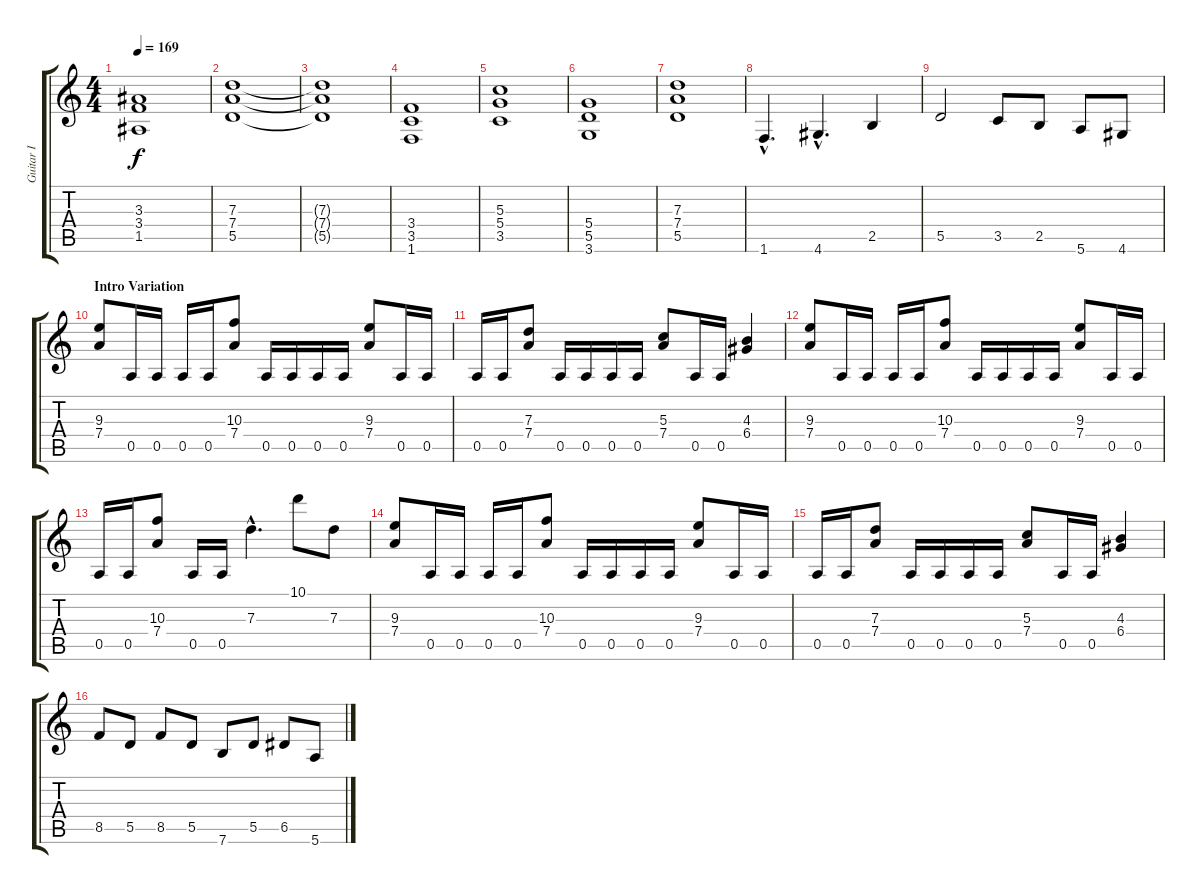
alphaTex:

\track ("Guitar I" "Guitar I") {instrument distortionguitar}
\staff {score tabs}
\tuning (E4 B3 G3 D3 A2 E2) {hide}
\ts (4 4)
\tempo 169
\clef g2
\ks c
(3.3 3.4 1.5).1{dy f} |
(7.3 7.4 5.5).1 |
(7.3{t} 7.4{t} 5.5{t}).1 |
(3.4 3.5 1.6).1 |
(5.3 5.4 3.5).1 |
(5.4 5.5 3.6).1 |
(7.3 7.4 5.5).1 |
1.6{hac}.4{d} 4.6{hac}.4{d} 2.5.4 |
5.5.2 3.5.8 2.5.8 5.6.8 4.6.8 |
\section ("" "Intro Variation")
(9.3 7.4).8 0.5.16 0.5.16 0.5.16 0.5.16 (10.3 7.4).8 0.5.16 0.5.16 0.5.16 0.5.16 (9.3 7.4).8 0.5.16 0.5.16 |
0.5.16 0.5.16 (7.3 7.4).8 0.5.16 0.5.16 0.5.16 0.5.16 (5.3 7.4).8 0.5.16 0.5.16 (4.3 6.4).4 |
(9.3 7.4).8 0.5.16 0.5.16 0.5.16 0.5.16 (10.3 7.4).8 0.5.16 0.5.16 0.5.16 0.5.16 (9.3 7.4).8 0.5.16 0.5.16 |
0.5.16 0.5.16 (10.3 7.4).8 0.5.16 0.5.16 7.3{hac}.4{d} 10.1.8 7.3.8 |
(9.3 7.4).8 0.5.16 0.5.16 0.5.16 0.5.16 (10.3 7.4).8 0.5.16 0.5.16 0.5.16 0.5.16 (9.3 7.4).8 0.5.16 0.5.16 |
0.5.16 0.5.16 (7.3 7.4).8 0.5.16 0.5.16 0.5.16 0.5.16 (5.3 7.4).8 0.5.16 0.5.16 (4.3 6.4).4 |
8.5.8 5.5.8 8.5.8 5.5.8 7.6.8 5.5.8 6.5.8 5.6.8
